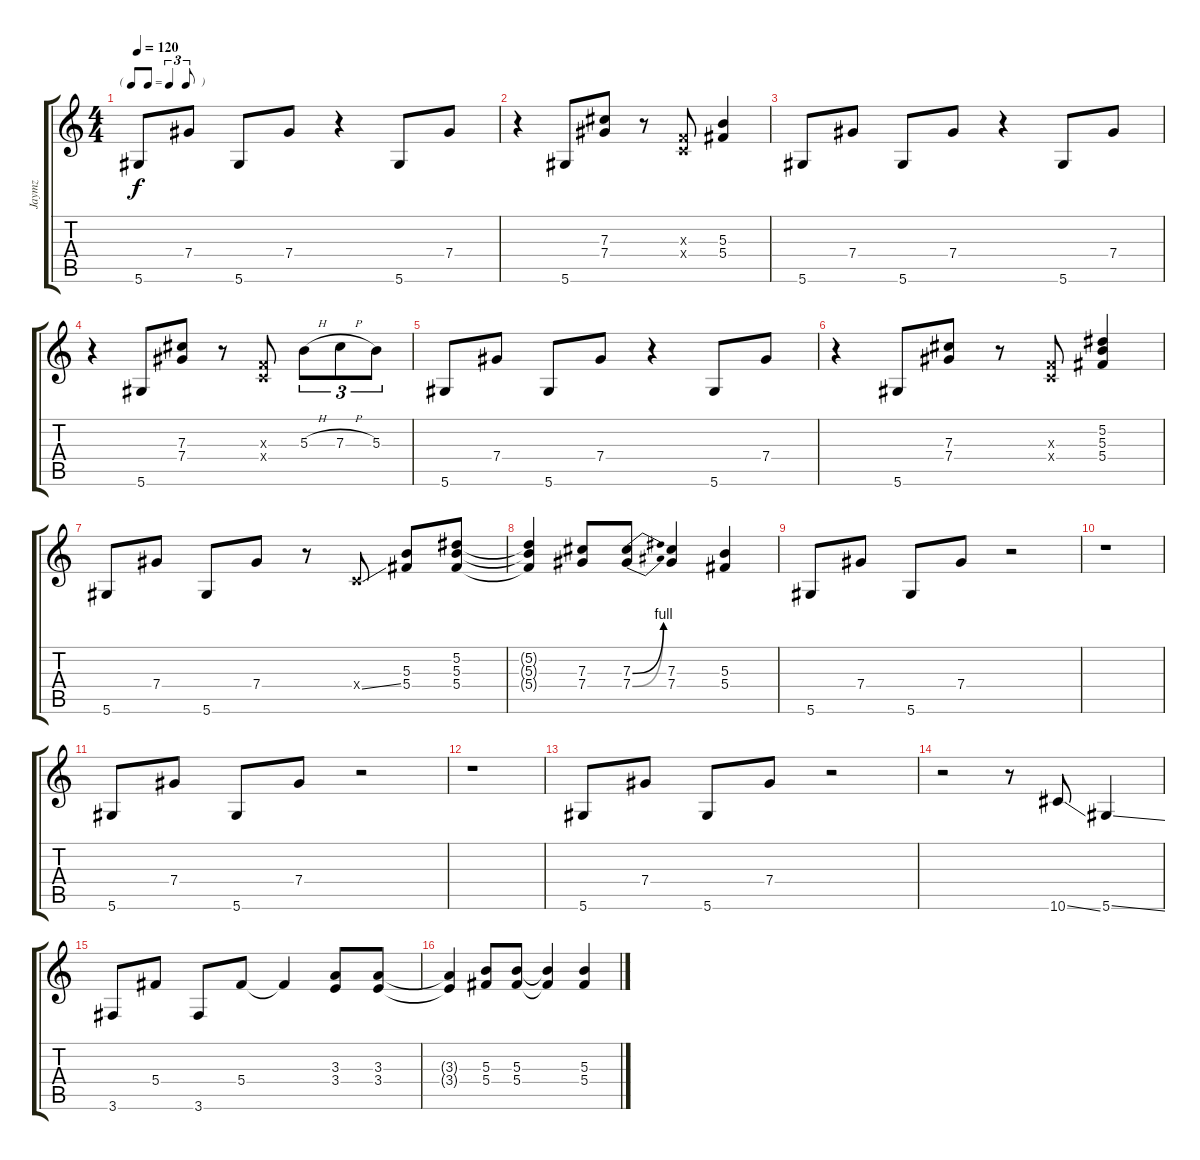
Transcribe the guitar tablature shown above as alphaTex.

\track ("Jaymz" "Jaymz") {instrument overdrivenguitar}
\staff {score tabs}
\tuning (Eb4 Bb3 Gb3 Db3 Ab2 Eb2) {hide}
\ts (4 4)
\tf triplet8th
\tempo 120
\clef g2
\ks c
5.6.8{dy f} 7.4.8 5.6.8 7.4.8 r.4 5.6.8 7.4.8 |
r.4 5.6.8 (7.3 7.4).8 r.8 (-1.3{x} -1.4{x}).8 (5.3 5.4).4 |
5.6.8 7.4.8 5.6.8 7.4.8 r.4 5.6.8 7.4.8 |
r.4 5.6.8 (7.3 7.4).8 r.8 (-1.3{x} -1.4{x}).8 5.3{h}.8{tu (3 2)} 7.3{h}.8{tu (3 2)} 5.3.8{tu (3 2)} |
5.6.8 7.4.8 5.6.8 7.4.8 r.4 5.6.8 7.4.8 |
r.4 5.6.8 (7.3 7.4).8 r.8 (-1.3{x} -1.4{x}).8 (5.2 5.3 5.4).4 |
5.6.8 7.4.8 5.6.8 7.4.8 r.8 -1.4{ss x}.8 (5.3 5.4).8 (5.2 5.3 5.4).8 |
(5.2{t} 5.3{t} 5.4{t}).4 (7.3 7.4).8 (7.3{be (bend 0 0 60 4)} 7.4{be (bend 0 0 60 4)}).8 (7.3 7.4).4 (5.3 5.4).4 |
5.6.8 7.4.8 5.6.8 7.4.8 r.2 |
r.1 |
5.6.8 7.4.8 5.6.8 7.4.8 r.2 |
r.1 |
5.6.8 7.4.8 5.6.8 7.4.8 r.2 |
r.2 r.8 10.6{ss}.8 5.6{ss}.4 |
3.6.8 5.4.8 3.6.8 5.4.8 5.4{t}.4 (3.3 3.4).8 (3.3 3.4).8 |
(3.3{t} 3.4{t}).4 (5.3 5.4).8 (5.3 5.4).8 (5.3{t} 5.4{t}).4 (5.3 5.4).4
